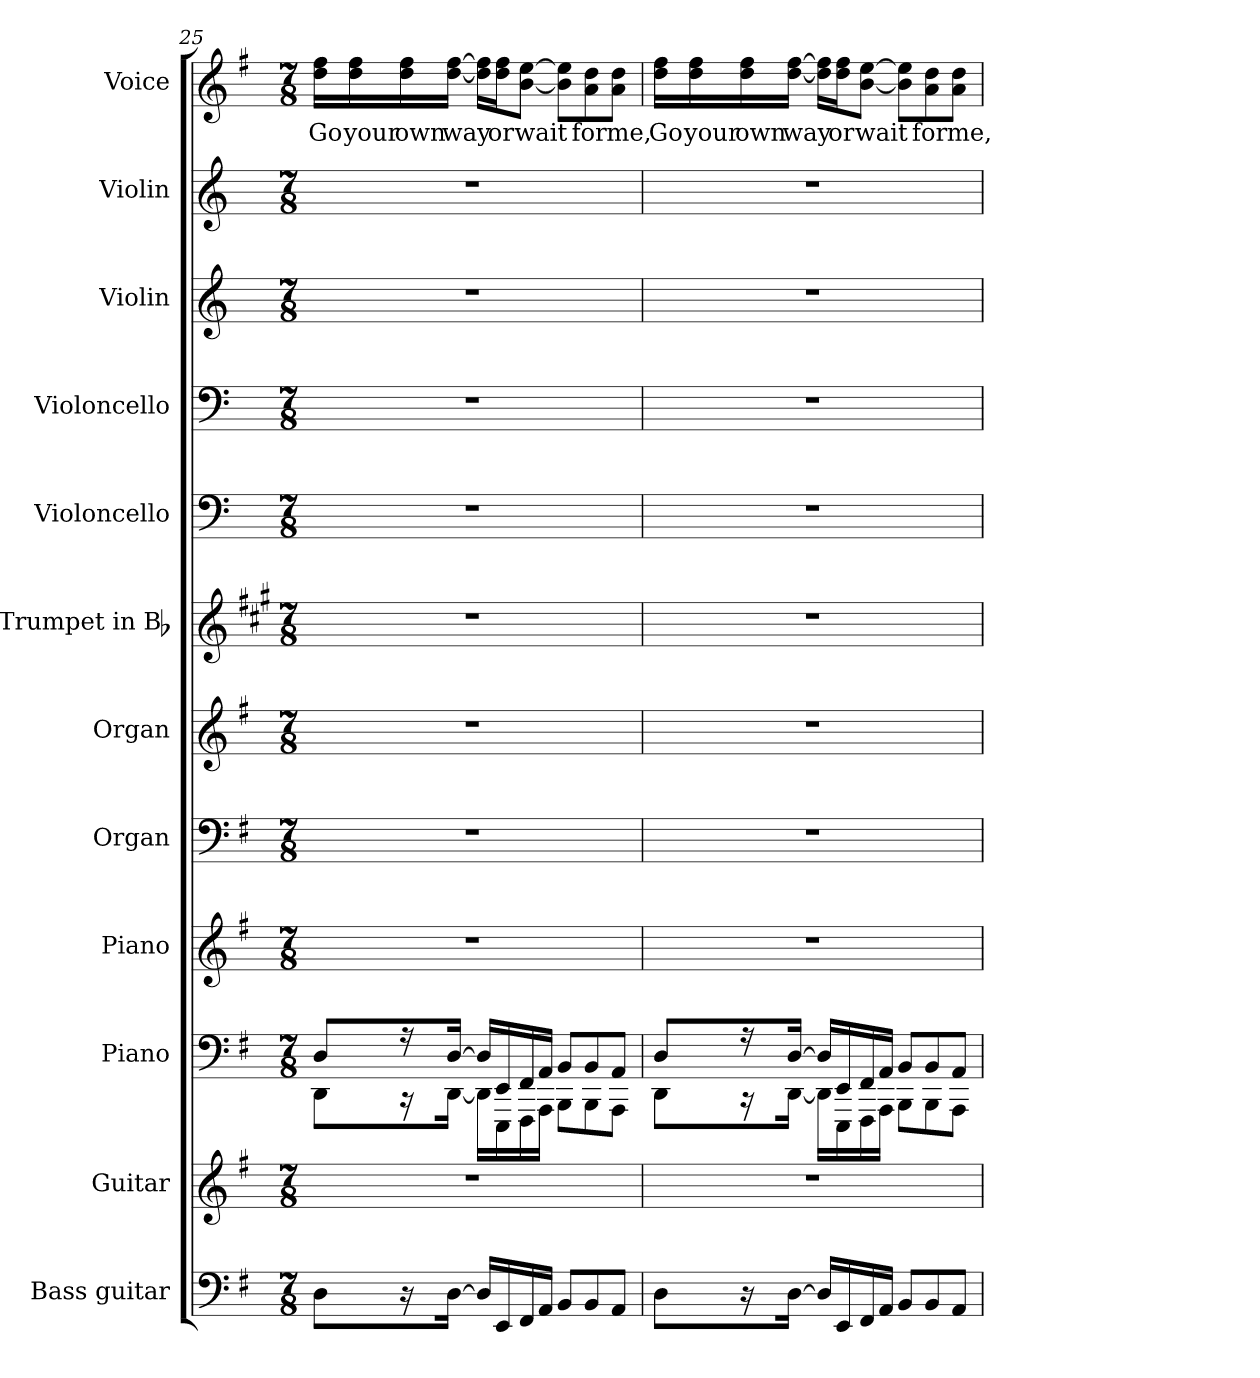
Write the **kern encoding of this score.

**kern	**kern	**kern	**kern	**kern	**kern	**kern	**kern	**kern	**kern	**kern	**kern	**text
*part12	*part11	*part10	*part9	*part8	*part7	*part6	*part5	*part4	*part3	*part2	*part1	*part1
*staff12	*staff11	*staff10	*staff9	*staff8	*staff7	*staff6	*staff5	*staff4	*staff3	*staff2	*staff1	*staff1
*I"Bass guitar	*I"Guitar	*I"Piano	*I"Piano	*I"Organ	*I"Organ	*I"Trumpet in Bb	*I"Violoncello	*I"Violoncello	*I"Violin	*I"Violin	*I"Voice	*
*I'Bass	*I'Guit.	*I'Pno	*I'Pno	*I'Org.	*I'Org.	*I'Tpt	*I'Vc.	*I'Vc.	*I'Vln	*I'Vln	*I'Voice	*
*clefF4	*clefG2	*clefF4	*clefG2	*clefF4	*clefG2	*clefG2	*clefF4	*clefF4	*clefG2	*clefG2	*clefG2	*
*ITrd7c12	*ITrd7c12	*	*	*	*	*ITrd1c2	*	*	*	*	*	*
*k[f#]	*k[f#]	*k[f#]	*k[f#]	*k[f#]	*k[f#]	*k[f#]	*k[]	*k[]	*k[]	*k[]	*k[f#]	*
*G:	*G:	*G:	*G:	*G:	*G:	*G:	*C:	*C:	*C:	*C:	*G:	*
*M7/8	*M7/8	*M7/8	*M7/8	*M7/8	*M7/8	*M7/8	*M7/8	*M7/8	*M7/8	*M7/8	*M7/8	*
=25	=25	=25	=25	=25	=25	=25	=25	=25	=25	=25	=25	=25
!	!LO:N:vis=1	!	!LO:N:vis=1	!LO:N:vis=1	!LO:N:vis=1	!LO:N:vis=1	!LO:N:vis=1	!LO:N:vis=1	!LO:N:vis=1	!LO:N:vis=1	!	!
*	*	*^	*	*	*	*	*	*	*	*	*	*
!	!	!	!	!	!	!	!	!	!	!	!	!	!LO:LY:b:color=#000000
8DDi\L	2..r	8Di/L	8DDi\L	2..r	2..r	2..r	2..r	2..r	2..r	2..r	2..r	16ddi\ 16ff#iLL	Go
!	!	!	!	!	!	!	!	!	!	!	!	!	!LO:LY:b:color=#000000
.	.	.	.	.	.	.	.	.	.	.	.	16ddi\ 16ff#i	your
!	!	!	!	!	!	!	!	!	!	!	!	!	!LO:LY:b:color=#000000
16r	.	16r	16r	.	.	.	.	.	.	.	.	16ddi\ 16ff#i	own
!	!	!	!	!	!	!	!	!	!	!	!	!	!LO:LY:b:color=#000000
[16DDi\Jk	.	[16Di/Jk	[16DDi\Jk	.	.	.	.	.	.	.	.	[16ddi\ [16ff#iJJ	way
16DDi/LL]	.	16Di/LL]	16DDi\LL]	.	.	.	.	.	.	.	.	16ddi\] 16ff#i]LL	.
!	!	!	!	!	!	!	!	!	!	!	!	!	!LO:LY:b:color=#000000
16EEEi/	.	16EEi/	16EEEi\	.	.	.	.	.	.	.	.	16ddi\ 16ff#iJ	or
!	!	!	!	!	!	!	!	!	!	!	!	!	!LO:LY:b:color=#000000
16FFF#i/	.	16FF#i/	16FFF#i\	.	.	.	.	.	.	.	.	[8bi\ [8eeiJ	wait
16AAAi/JJ	.	16AAi/JJ	16AAAi\JJ	.	.	.	.	.	.	.	.	.	.
8BBBi/L	.	8BBi/L	8BBBi\L	.	.	.	.	.	.	.	.	8bi\] 8eei]L	.
!	!	!	!	!	!	!	!	!	!	!	!	!	!LO:LY:b:color=#000000
8BBBi/	.	8BBi/	8BBBi\	.	.	.	.	.	.	.	.	8ai\ 8ddi	for
!	!	!	!	!	!	!	!	!	!	!	!	!	!LO:LY:b:color=#000000
8AAAi/J	.	8AAi/J	8AAAi\J	.	.	.	.	.	.	.	.	8ai\ 8ddiJ	me,
!!LO:PB:g=z
=26	=26	=26	=26	=26	=26	=26	=26	=26	=26	=26	=26	=26	=26
!	!LO:N:vis=1	!	!	!LO:N:vis=1	!LO:N:vis=1	!LO:N:vis=1	!LO:N:vis=1	!LO:N:vis=1	!LO:N:vis=1	!LO:N:vis=1	!LO:N:vis=1	!	!
!	!	!	!	!	!	!	!	!	!	!	!	!	!LO:LY:b:color=#000000
8DDi\L	2..r	8Di/L	8DDi\L	2..r	2..r	2..r	2..r	2..r	2..r	2..r	2..r	16ddi\ 16ff#iLL	Go
!	!	!	!	!	!	!	!	!	!	!	!	!	!LO:LY:b:color=#000000
.	.	.	.	.	.	.	.	.	.	.	.	16ddi\ 16ff#i	your
!	!	!	!	!	!	!	!	!	!	!	!	!	!LO:LY:b:color=#000000
16r	.	16r	16r	.	.	.	.	.	.	.	.	16ddi\ 16ff#i	own
!	!	!	!	!	!	!	!	!	!	!	!	!	!LO:LY:b:color=#000000
[16DDi\Jk	.	[16Di/Jk	[16DDi\Jk	.	.	.	.	.	.	.	.	[16ddi\ [16ff#iJJ	way
16DDi/LL]	.	16Di/LL]	16DDi\LL]	.	.	.	.	.	.	.	.	16ddi\] 16ff#i]LL	.
!	!	!	!	!	!	!	!	!	!	!	!	!	!LO:LY:b:color=#000000
16EEEi/	.	16EEi/	16EEEi\	.	.	.	.	.	.	.	.	16ddi\ 16ff#iJ	or
!	!	!	!	!	!	!	!	!	!	!	!	!	!LO:LY:b:color=#000000
16FFF#i/	.	16FF#i/	16FFF#i\	.	.	.	.	.	.	.	.	[8bi\ [8eeiJ	wait
16AAAi/JJ	.	16AAi/JJ	16AAAi\JJ	.	.	.	.	.	.	.	.	.	.
8BBBi/L	.	8BBi/L	8BBBi\L	.	.	.	.	.	.	.	.	8bi\] 8eei]L	.
!	!	!	!	!	!	!	!	!	!	!	!	!	!LO:LY:b:color=#000000
8BBBi/	.	8BBi/	8BBBi\	.	.	.	.	.	.	.	.	8ai\ 8ddi	for
!	!	!	!	!	!	!	!	!	!	!	!	!	!LO:LY:b:color=#000000
8AAAi/J	.	8AAi/J	8AAAi\J	.	.	.	.	.	.	.	.	8ai\ 8ddiJ	me,
*	*	*v	*v	*	*	*	*	*	*	*	*	*	*
=	=	=	=	=	=	=	=	=	=	=	=	=
*-	*-	*-	*-	*-	*-	*-	*-	*-	*-	*-	*-	*-
